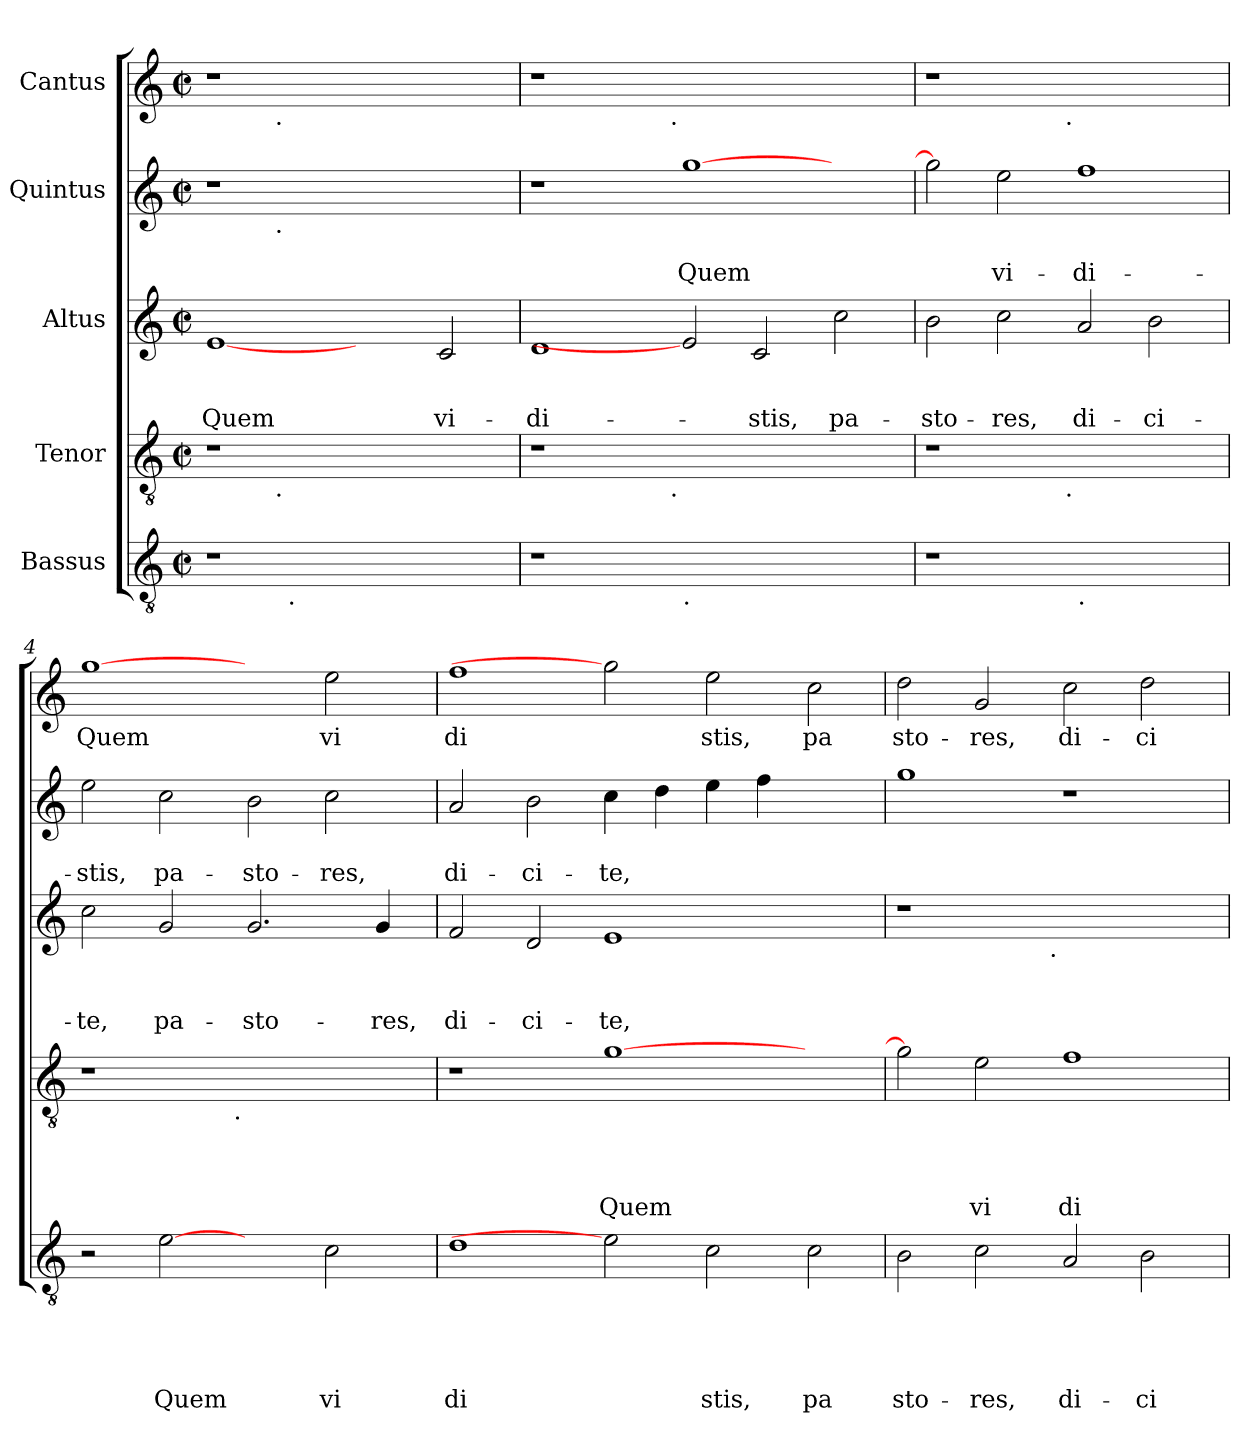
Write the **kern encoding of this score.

**kern	**text	**text	**text	**text	**text	**kern	**text	**text	**text	**text	**kern	**text	**text	**text	**kern	**text	**text	**kern	**text
*part5	*part5	*part5	*part5	*part5	*part5	*part4	*part4	*part4	*part4	*part4	*part3	*part3	*part3	*part3	*part2	*part2	*part2	*part1	*part1
*staff5	*staff5	*staff5	*staff5	*staff5	*staff5	*staff4	*staff4	*staff4	*staff4	*staff4	*staff3	*staff3	*staff3	*staff3	*staff2	*staff2	*staff2	*staff1	*staff1
*I"Bassus	*	*	*	*	*	*I"Tenor	*	*	*	*	*I"Altus	*	*	*	*I"Quintus	*	*	*I"Cantus	*
*clefGv2	*	*	*	*	*	*clefGv2	*	*	*	*	*clefG2	*	*	*	*clefG2	*	*	*clefG2	*
*k[]	*	*	*	*	*	*k[]	*	*	*	*	*k[]	*	*	*	*k[]	*	*	*k[]	*
*C:	*	*	*	*	*	*C:	*	*	*	*	*C:	*	*	*	*C:	*	*	*C:	*
*M2/2	*	*	*	*	*	*M2/2	*	*	*	*	*M2/2	*	*	*	*M2/2	*	*	*M2/2	*
*met(c|)	*	*	*	*	*	*met(c|)	*	*	*	*	*met(c|)	*	*	*	*met(c|)	*	*	*met(c|)	*
=1	=1	=1	=1	=1	=1	=1	=1	=1	=1	=1	=1	=1	=1	=1	=1	=1	=1	=1	=1
!	!	!	!	!	!	!	!	!	!	!	!	!	!	!LO:LY:b	!	!	!	!	!
*^	*	*	*	*	*	*^	*	*	*	*	*	*	*	*	*^	*	*	*^	*
1r	2ryy	.	.	.	.	.	1r	4...ryy	.	.	.	.	[1e	.	.	Quem	1r	4...ryy	.	.	1r	4...ryy	.
!	!	!	!	!	!	!	!	!	!	!	!	!	!	!	!	!	!	!	!	!	!	!LO:TX:b:t=.	!
!	!	!	!	!	!	!	!	!	!	!	!	!	!	!	!	!	!	!LO:TX:b:t=.	!	!	!	!	!
!	!	!	!	!	!	!	!	!LO:TX:b:t=.	!	!	!	!	!	!	!	!	!	!	!	!	!	!	!
.	.	.	.	.	.	.	.	1ryy	.	.	.	.	.	.	.	.	.	1ryy	.	.	.	1ryy	.
!	!LO:TX:b:t=.	!	!	!	!	!	!	!	!	!	!	!	!	!	!	!	!	!	!	!	!	!	!
.	1.ryy	.	.	.	.	.	.	.	.	.	.	.	.	.	.	.	.	.	.	.	.	.	.
1ryy	.	.	.	.	.	.	1ryy	.	.	.	.	.	2ryy	.	.	.	1ryy	.	.	.	1ryy	.	.
.	.	.	.	.	.	.	.	2ryy	.	.	.	.	.	.	.	.	.	2ryy	.	.	.	2ryy	.
!	!	!	!	!	!	!	!	!	!	!	!	!	!	!	!	!LO:LY:b	!	!	!	!	!	!	!
.	.	.	.	.	.	.	.	.	.	.	.	.	2c/	.	.	vi-	.	.	.	.	.	.	.
.	.	.	.	.	.	.	.	32ryy	.	.	.	.	.	.	.	.	.	32ryy	.	.	.	32ryy	.
=2	=2	=2	=2	=2	=2	=2	=2	=2	=2	=2	=2	=2	=2	=2	=2	=2	=2	=2	=2	=2	=2	=2	=2
!	!	!	!	!	!	!	!	!	!	!	!	!	!	!	!	!LO:LY:b	!	!	!	!	!	!	!
*v	*v	*	*	*	*	*	*	*	*	*	*	*	*	*	*	*	*v	*v	*	*	*	*	*
1r	.	.	.	.	.	1r	2ryy	.	.	.	.	1d	.	.	-di-	1r	.	.	1r	2ryy	.
.	.	.	.	.	.	.	4...ryy	.	.	.	.	.	.	.	.	.	.	.	.	4...ryy	.
!	!	!	!	!	!	!	!	!	!	!	!	!	!	!	!	!	!	!	!	!LO:TX:b:t=.	!
!	!	!	!	!	!	!	!LO:TX:b:t=.	!	!	!	!	!	!	!	!	!	!	!	!	!	!
.	.	.	.	.	.	.	1ryy	.	.	.	.	.	.	.	.	.	.	.	.	1ryy	.
!LO:TX:b:t=.	!	!	!	!	!	!	!	!	!	!	!	!	!	!	!	!	!	!	!	!	!
!	!	!	!	!	!	!	!	!	!	!	!	!	!	!	!	!	!	!LO:LY:b	!	!	!
1.ryy	.	.	.	.	.	1.ryy	.	.	.	.	.	2e]	.	.	.	[>1gg	.	Quem	1.ryy	.	.
!	!	!	!	!	!	!	!	!	!	!	!	!	!	!	!LO:LY:b	!	!	!	!	!	!
.	.	.	.	.	.	.	.	.	.	.	.	2c/	.	.	-stis,	.	.	.	.	.	.
.	.	.	.	.	.	.	2ryy	.	.	.	.	.	.	.	.	.	.	.	.	2ryy	.
!	!	!	!	!	!	!	!	!	!	!	!	!	!	!	!LO:LY:b	!	!	!	!	!	!
.	.	.	.	.	.	.	.	.	.	.	.	2cc\	.	.	pa-	2ryy	.	.	.	.	.
.	.	.	.	.	.	.	32ryy	.	.	.	.	.	.	.	.	.	.	.	.	32ryy	.
=3	=3	=3	=3	=3	=3	=3	=3	=3	=3	=3	=3	=3	=3	=3	=3	=3	=3	=3	=3	=3	=3
!	!	!	!	!	!	!	!	!	!	!	!	!	!	!	!LO:LY:b	!	!	!	!	!	!
1r	.	.	.	.	.	1r	2ryy	.	.	.	.	2b\	.	.	-sto-	2gg\]	.	.	1r	2ryy	.
!	!	!	!	!	!	!	!	!	!	!	!	!	!	!	!LO:LY:b	!	!	!LO:LY:b	!	!	!
.	.	.	.	.	.	.	4...ryy	.	.	.	.	2cc\	.	.	-res,	2ee\	.	vi-	.	4...ryy	.
!	!	!	!	!	!	!	!	!	!	!	!	!	!	!	!	!	!	!	!	!LO:TX:b:t=.	!
!	!	!	!	!	!	!	!LO:TX:b:t=.	!	!	!	!	!	!	!	!	!	!	!	!	!	!
.	.	.	.	.	.	.	1ryy	.	.	.	.	.	.	.	.	.	.	.	.	1ryy	.
!LO:TX:b:t=.	!	!	!	!	!	!	!	!	!	!	!	!	!	!	!	!	!	!	!	!	!
!	!	!	!	!	!	!	!	!	!	!	!	!	!	!	!LO:LY:b	!	!	!LO:LY:b	!	!	!
1ryy	.	.	.	.	.	1ryy	.	.	.	.	.	2a/	.	.	di-	1ff	.	-di-	1ryy	.	.
!	!	!	!	!	!	!	!	!	!	!	!	!	!	!	!LO:LY:b	!	!	!	!	!	!
.	.	.	.	.	.	.	.	.	.	.	.	2b\	.	.	-ci-	.	.	.	.	.	.
.	.	.	.	.	.	.	32ryy	.	.	.	.	.	.	.	.	.	.	.	.	32ryy	.
=4	=4	=4	=4	=4	=4	=4	=4	=4	=4	=4	=4	=4	=4	=4	=4	=4	=4	=4	=4	=4	=4
!	!	!	!	!	!	!	!	!	!	!	!	!	!	!	!LO:LY:b	!	!	!LO:LY:b	!	!	!LO:LY:b
*	*	*	*	*	*	*	*	*	*	*	*	*	*	*	*	*	*	*	*v	*v	*
2r	.	.	.	.	.	1r	2ryy	.	.	.	.	2cc\	.	.	-te,	2ee\	.	-stis,	[1gg	Quem
!	!	!	!	!	!LO:LY:b	!	!	!	!	!	!	!	!	!	!LO:LY:b	!	!	!LO:LY:b	!	!
[2e	.	.	.	.	Quem	.	4...ryy	.	.	.	.	2g/	.	.	pa-	2cc\	.	pa-	.	.
!	!	!	!	!	!	!	!LO:TX:b:t=.	!	!	!	!	!	!	!	!	!	!	!	!	!
.	.	.	.	.	.	.	1ryy	.	.	.	.	.	.	.	.	.	.	.	.	.
!	!	!	!	!	!	!	!	!	!	!	!	!	!	!	!LO:LY:b	!	!	!LO:LY:b	!	!
2ryy	.	.	.	.	.	1ryy	.	.	.	.	.	2.g/	.	.	-sto-	2b\	.	-sto-	2ryy	.
!	!	!	!	!	!LO:LY:b	!	!	!	!	!	!	!	!	!	!	!	!	!LO:LY:b	!	!LO:LY:b
2c\	.	.	.	.	vi	.	.	.	.	.	.	.	.	.	.	2cc\	.	-res,	2ee\	vi
!	!	!	!	!	!	!	!	!	!	!	!	!	!	!	!LO:LY:b	!	!	!	!	!
.	.	.	.	.	.	.	.	.	.	.	.	4g/	.	.	-res,	.	.	.	.	.
.	.	.	.	.	.	.	32ryy	.	.	.	.	.	.	.	.	.	.	.	.	.
=5	=5	=5	=5	=5	=5	=5	=5	=5	=5	=5	=5	=5	=5	=5	=5	=5	=5	=5	=5	=5
!	!	!	!	!	!LO:LY:b	!	!	!	!	!	!	!	!	!	!LO:LY:b	!	!	!LO:LY:b	!	!LO:LY:b
*	*	*	*	*	*	*v	*v	*	*	*	*	*	*	*	*	*	*	*	*	*
1d	.	.	.	.	di	1r	.	.	.	.	2f/	.	.	di-	2a/	.	di-	1ff	di
!	!	!	!	!	!	!	!	!	!	!	!	!	!	!LO:LY:b	!	!	!LO:LY:b	!	!
.	.	.	.	.	.	.	.	.	.	.	2d/	.	.	-ci-	2b\	.	-ci-	.	.
!	!	!	!	!	!	!	!	!	!	!LO:LY:b	!	!	!	!LO:LY:b	!	!	!LO:LY:b	!	!
2e]	.	.	.	.	.	[<1g	.	.	.	Quem	1e	.	.	-te,	4cc\	.	-te,	2gg]	.
.	.	.	.	.	.	.	.	.	.	.	.	.	.	.	4dd\	.	.	.	.
!	!	!	!	!	!LO:LY:b	!	!	!	!	!	!	!	!	!	!	!	!	!	!LO:LY:b
2c\	.	.	.	.	stis,	.	.	.	.	.	.	.	.	.	4ee\	.	.	2ee\	stis,
.	.	.	.	.	.	.	.	.	.	.	.	.	.	.	4ff\	.	.	.	.
!	!	!	!	!	!LO:LY:b	!	!	!	!	!	!	!	!	!	!	!	!	!	!LO:LY:b
2c\	.	.	.	.	pa	2ryy	.	.	.	.	2ryy	.	.	.	2ryy	.	.	2cc\	pa
!!LO:LB:g=z
=6	=6	=6	=6	=6	=6	=6	=6	=6	=6	=6	=6	=6	=6	=6	=6	=6	=6	=6	=6
!	!	!	!	!	!LO:LY:b	!	!	!	!	!	!	!	!	!	!	!	!	!	!LO:LY:b
*	*	*	*	*	*	*	*	*	*	*	*^	*	*	*	*	*	*	*	*
2B\	.	.	.	.	sto-	2g\]	.	.	.	.	1r	2ryy	.	.	.	1gg	.	.	2dd\	sto-
!	!	!	!	!	!LO:LY:b	!	!	!	!	!LO:LY:b	!	!	!	!	!	!	!	!	!	!LO:LY:b
2c\	.	.	.	.	-res,	2e\	.	.	.	vi	.	4...ryy	.	.	.	.	.	.	2g/	-res,
!	!	!	!	!	!	!	!	!	!	!	!	!LO:TX:b:t=.	!	!	!	!	!	!	!	!
.	.	.	.	.	.	.	.	.	.	.	.	1ryy	.	.	.	.	.	.	.	.
!	!	!	!	!	!LO:LY:b	!	!	!	!	!LO:LY:b	!	!	!	!	!	!	!	!	!	!LO:LY:b
2A/	.	.	.	.	di-	1f	.	.	.	di	1ryy	.	.	.	.	1r	.	.	2cc\	di-
!	!	!	!	!	!LO:LY:b	!	!	!	!	!	!	!	!	!	!	!	!	!	!	!LO:LY:b
2B\	.	.	.	.	-ci-	.	.	.	.	.	.	.	.	.	.	.	.	.	2dd\	-ci-
.	.	.	.	.	.	.	.	.	.	.	.	32ryy	.	.	.	.	.	.	.	.
*	*	*	*	*	*	*	*	*	*	*	*v	*v	*	*	*	*	*	*	*	*
=	=	=	=	=	=	=	=	=	=	=	=	=	=	=	=	=	=	=	=
*-	*-	*-	*-	*-	*-	*-	*-	*-	*-	*-	*-	*-	*-	*-	*-	*-	*-	*-	*-
